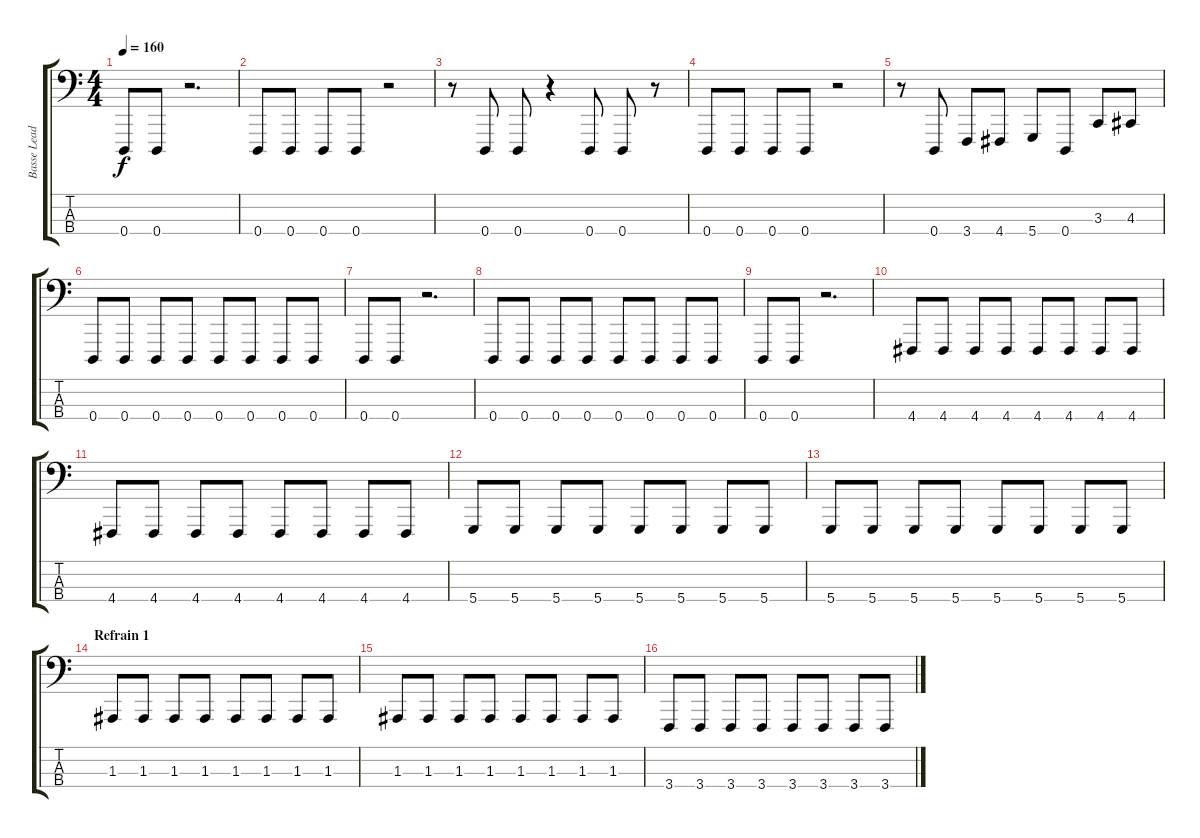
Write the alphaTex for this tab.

\track ("Basse Lead Dropped D ( Chris )" "Basse Lead") {instrument lead8bassandlead}
\staff {score tabs}
\tuning (G2 D2 A1 D1) {hide}
\ts (4 4)
\tempo 160
\clef f4
\ks c
0.4.8{dy f} 0.4.8 r.2{d} |
0.4.8 0.4.8 0.4.8 0.4.8 r.2 |
r.8 0.4.8 0.4.8 r.4 0.4.8 0.4.8 r.8 |
0.4.8 0.4.8 0.4.8 0.4.8 r.2 |
r.8 0.4.8 3.4.8 4.4.8 5.4.8 0.4.8 3.3.8 4.3.8 |
0.4.8 0.4.8 0.4.8 0.4.8 0.4.8 0.4.8 0.4.8 0.4.8 |
0.4.8 0.4.8 r.2{d} |
0.4.8 0.4.8 0.4.8 0.4.8 0.4.8 0.4.8 0.4.8 0.4.8 |
0.4.8 0.4.8 r.2{d} |
\section ("" "")
4.4.8 4.4.8 4.4.8 4.4.8 4.4.8 4.4.8 4.4.8 4.4.8 |
4.4.8 4.4.8 4.4.8 4.4.8 4.4.8 4.4.8 4.4.8 4.4.8 |
5.4.8 5.4.8 5.4.8 5.4.8 5.4.8 5.4.8 5.4.8 5.4.8 |
5.4.8 5.4.8 5.4.8 5.4.8 5.4.8 5.4.8 5.4.8 5.4.8 |
\section ("" "Refrain 1")
1.3.8 1.3.8 1.3.8 1.3.8 1.3.8 1.3.8 1.3.8 1.3.8 |
1.3.8 1.3.8 1.3.8 1.3.8 1.3.8 1.3.8 1.3.8 1.3.8 |
3.4.8 3.4.8 3.4.8 3.4.8 3.4.8 3.4.8 3.4.8 3.4.8
